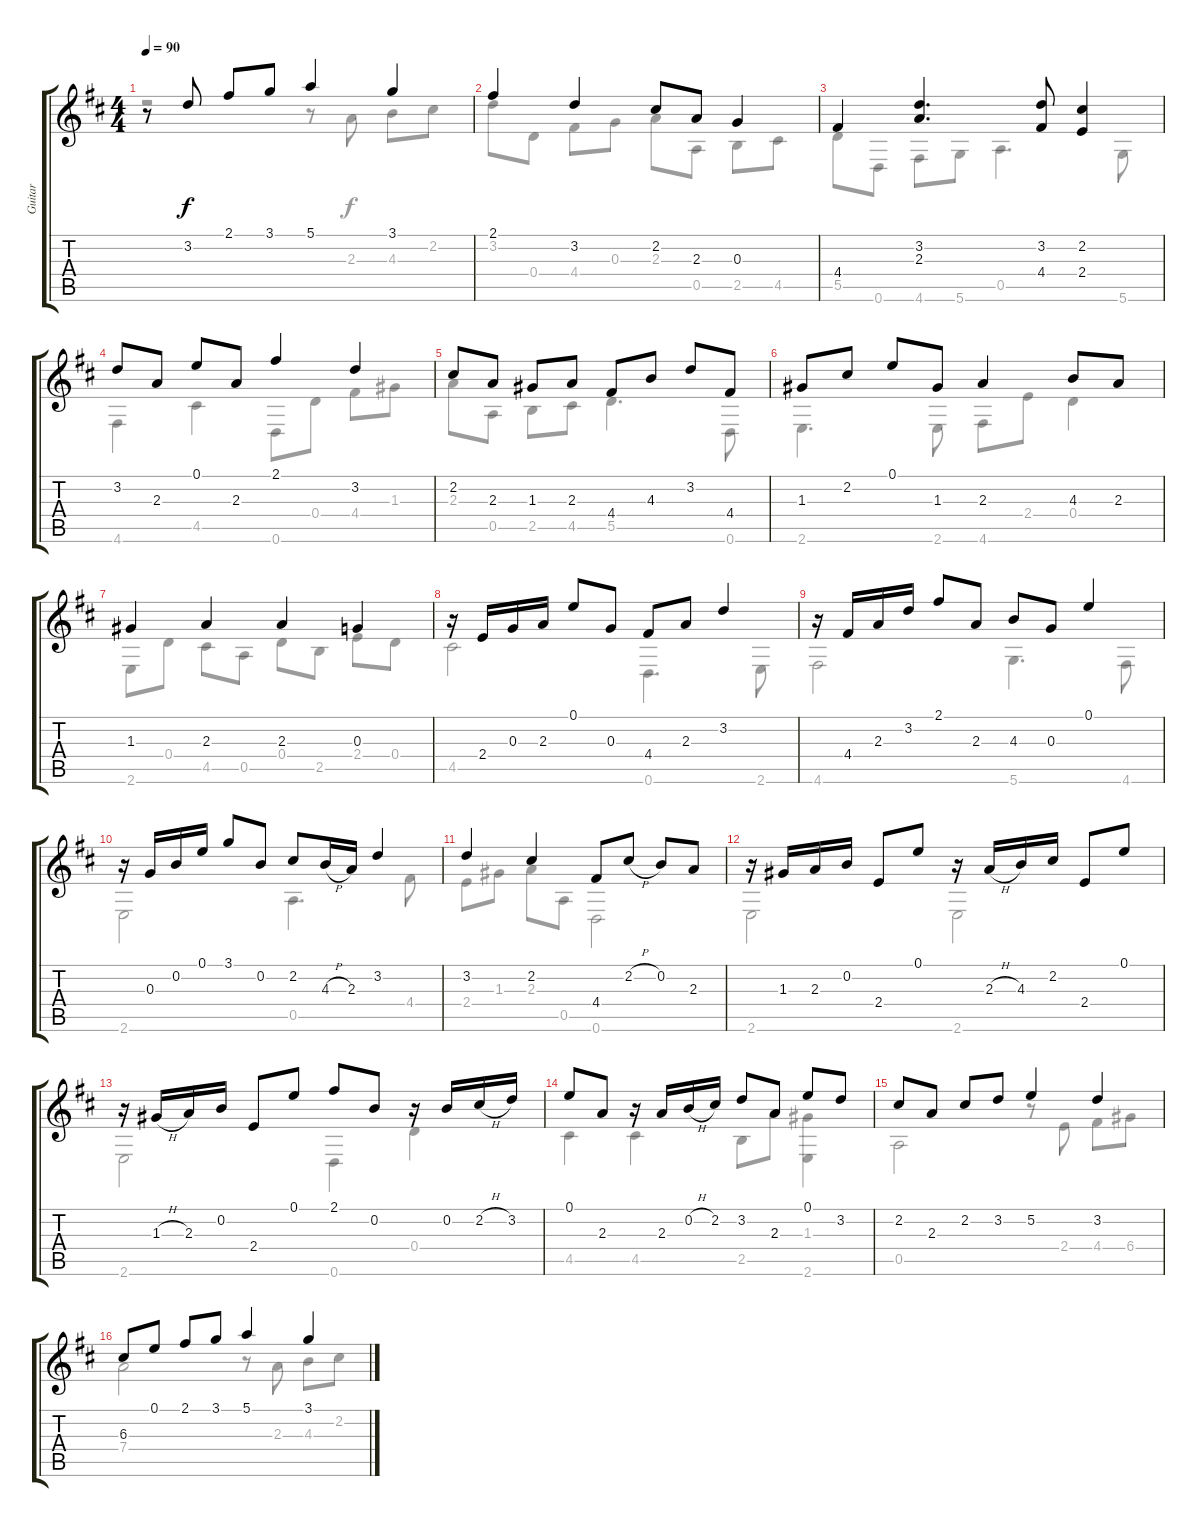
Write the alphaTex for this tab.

\track ("Guitar" "Guitar") {instrument acousticguitarnylon}
\staff {score tabs}
\tuning (E4 B3 G3 D3 A2 D2) {hide}
\voice
\ts (4 4)
\tempo 90
\clef g2
\ks d
r.8{dy f instrument acousticguitarnylon} 3.2.8 2.1.8 3.1.8 5.1.4 3.1.4 |
2.1.4 3.2.4 2.2.8 2.3.8 0.3.4 |
4.4.4 (3.2 2.3).4{d} (3.2 4.4).8 (2.2 2.4).4 |
3.2.8 2.3.8 0.1.8 2.3.8 2.1.4 3.2.4 |
2.2.8 2.3.8 1.3.8 2.3.8 4.4.8 4.3.8 3.2.8 4.4.8 |
1.3.8 2.2.8 0.1.8 1.3.8 2.3.4 4.3.8 2.3.8 |
1.3.4 2.3.4 2.3.4 0.3.4 |
r.16 2.4.16 0.3.16 2.3.16 0.1.8 0.3.8 4.4.8 2.3.8 3.2.4 |
r.16 4.4.16 2.3.16 3.2.16 2.1.8 2.3.8 4.3.8 0.3.8 0.1.4 |
r.16 0.3.16 0.2.16 0.1.16 3.1.8 0.2.8 2.2.8 4.3{h}.16 2.3.16 3.2.4 |
3.2.4 2.2.4 4.4.8 2.2{h}.8 0.2.8 2.3.8 |
r.16 1.3.16 2.3.16 0.2.16 2.4.8 0.1.8 r.16 2.3{h}.16 4.3.16 2.2.16 2.4.8 0.1.8 |
r.16 1.3{h}.16 2.3.16 0.2.16 2.4.8 0.1.8 2.1.8 0.2.8 r.16 0.2.16 2.2{h}.16 3.2.16 |
0.1.8 2.3.8 r.16 2.3.16 0.2{h}.16 2.2.16 3.2.8 2.3.8 0.1.8 3.2.8 |
2.2.8 2.3.8 2.2.8 3.2.8 5.2.4 3.2.4 |
6.3.8 0.1.8 2.1.8 3.1.8 5.1.4 3.1.4
\voice
\clef g2
\ottava regular
\simile none
\ks d
r.2{dy f} r.8 2.3.8 4.3.8 2.2.8 |
3.2.8 0.4.8 4.4.8 0.3.8 2.3.8 0.5.8 2.5.8 4.5.8 |
5.5.8 0.6.8 4.6.8 5.6.8 0.5.4{d} 5.6.8 |
4.6.4 4.5.4 0.6.8 0.4.8 4.4.8 1.3.8 |
2.3.8 0.5.8 2.5.8 4.5.8 5.5.4{d} 0.6.8 |
2.6.4{d} 2.6.8 4.6.8 2.4.8 0.4.4 |
2.6.8 0.4.8 4.5.8 0.5.8 0.4.8 2.5.8 2.4.8 0.4.8 |
4.5.2 0.6.4{d} 2.6.8 |
4.6.2 5.6.4{d} 4.6.8 |
2.6.2 0.5.4{d} 4.4.8 |
2.4.8 1.3.8 2.3.8 0.5.8 0.6.2 |
2.6.2 2.6.2 |
2.6.2 0.6.4 0.4.4 |
4.5.4 4.5.4 2.5.8 2.3.8 (1.3 2.6).4 |
0.5.2 r.8 2.4.8 4.4.8 6.4.8 |
7.4.2 r.8 2.3.8 4.3.8 2.2.8
